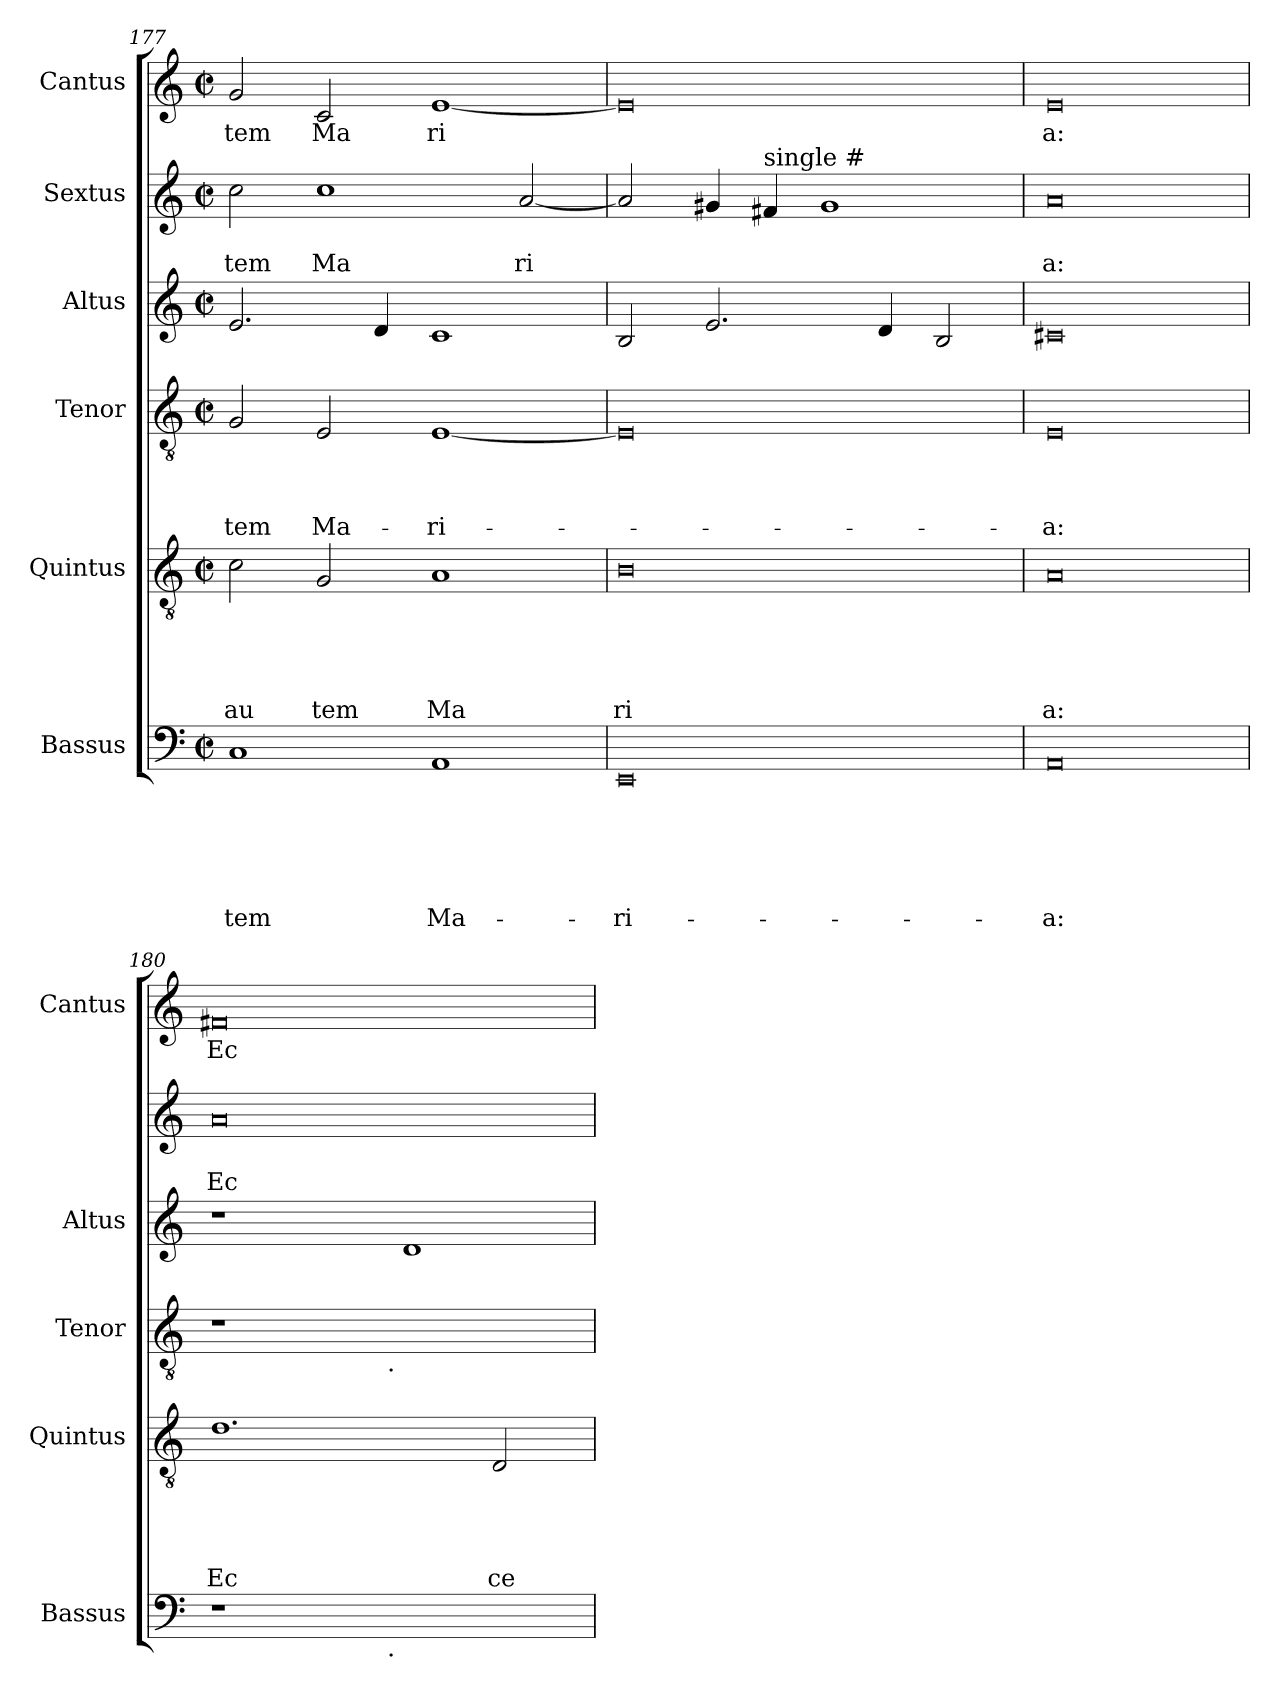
**kern	**text	**text	**text	**text	**text	**text	**kern	**text	**text	**text	**text	**text	**kern	**text	**text	**text	**text	**kern	**kern	**text	**text	**kern	**text
*part6	*part6	*part6	*part6	*part6	*part6	*part6	*part5	*part5	*part5	*part5	*part5	*part5	*part4	*part4	*part4	*part4	*part4	*part3	*part2	*part2	*part2	*part1	*part1
*staff6	*staff6	*staff6	*staff6	*staff6	*staff6	*staff6	*staff5	*staff5	*staff5	*staff5	*staff5	*staff5	*staff4	*staff4	*staff4	*staff4	*staff4	*staff3	*staff2	*staff2	*staff2	*staff1	*staff1
*I"Bassus	*	*	*	*	*	*	*I"Quintus	*	*	*	*	*	*I"Tenor	*	*	*	*	*I"Altus	*I"Sextus	*	*	*I"Cantus	*
*I'Bassus	*	*	*	*	*	*	*I'Quintus	*	*	*	*	*	*I'Tenor	*	*	*	*	*I'Altus	*	*	*	*I'Cantus	*
*clefF4	*	*	*	*	*	*	*clefGv2	*	*	*	*	*	*clefGv2	*	*	*	*	*clefG2	*clefG2	*	*	*clefG2	*
*k[]	*	*	*	*	*	*	*k[]	*	*	*	*	*	*k[]	*	*	*	*	*k[]	*k[]	*	*	*k[]	*
*C:	*	*	*	*	*	*	*C:	*	*	*	*	*	*C:	*	*	*	*	*C:	*C:	*	*	*C:	*
*M2/2	*	*	*	*	*	*	*M2/2	*	*	*	*	*	*M2/2	*	*	*	*	*M2/2	*M2/2	*	*	*M2/2	*
*met(c|)	*	*	*	*	*	*	*met(c|)	*	*	*	*	*	*met(c|)	*	*	*	*	*met(c|)	*met(c|)	*	*	*met(c|)	*
=177	=177	=177	=177	=177	=177	=177	=177	=177	=177	=177	=177	=177	=177	=177	=177	=177	=177	=177	=177	=177	=177	=177	=177
!	!	!	!	!	!	!LO:LY:b	!	!	!	!	!	!LO:LY:b	!	!	!	!	!LO:LY:b	!	!	!	!LO:LY:b	!	!LO:LY:b
1C	.	.	.	.	.	-tem	2c\	.	.	.	.	au	2G/	.	.	.	-tem	2.e/	2cc\	.	tem	2g/	tem
!	!	!	!	!	!	!	!	!	!	!	!	!LO:LY:b	!	!	!	!	!LO:LY:b	!	!	!	!LO:LY:b	!	!LO:LY:b
.	.	.	.	.	.	.	2G/	.	.	.	.	tem	2E/	.	.	.	Ma-	.	1cc	.	Ma	2c/	Ma
.	.	.	.	.	.	.	.	.	.	.	.	.	.	.	.	.	.	4d/	.	.	.	.	.
!	!	!	!	!	!	!LO:LY:b	!	!	!	!	!	!LO:LY:b	!	!	!	!	!LO:LY:b	!	!	!	!	!	!LO:LY:b
1AA	.	.	.	.	.	Ma-	1A	.	.	.	.	Ma	[<1E	.	.	.	-ri-	1c	.	.	.	[<1e	ri
!	!	!	!	!	!	!	!	!	!	!	!	!	!	!	!	!	!	!	!	!	!LO:LY:b	!	!
.	.	.	.	.	.	.	.	.	.	.	.	.	.	.	.	.	.	.	[<2a/	.	ri	.	.
=178	=178	=178	=178	=178	=178	=178	=178	=178	=178	=178	=178	=178	=178	=178	=178	=178	=178	=178	=178	=178	=178	=178	=178
!	!	!	!	!	!	!LO:LY:b	!	!	!	!	!	!LO:LY:b	!	!	!	!	!	!	!	!	!	!	!
0EE	.	.	.	.	.	-ri-	0B	.	.	.	.	ri	0E]	.	.	.	.	2B/	2a/]	.	.	0e]	.
.	.	.	.	.	.	.	.	.	.	.	.	.	.	.	.	.	.	2.e/	4g#X/	.	.	.	.
!	!	!	!	!	!	!	!	!	!	!	!	!	!	!	!	!	!	!	!LO:TX:a:t=single #	!	!	!	!
.	.	.	.	.	.	.	.	.	.	.	.	.	.	.	.	.	.	.	4f#/	.	.	.	.
.	.	.	.	.	.	.	.	.	.	.	.	.	.	.	.	.	.	.	1g#	.	.	.	.
.	.	.	.	.	.	.	.	.	.	.	.	.	.	.	.	.	.	4d/	.	.	.	.	.
.	.	.	.	.	.	.	.	.	.	.	.	.	.	.	.	.	.	2B/	.	.	.	.	.
=179	=179	=179	=179	=179	=179	=179	=179	=179	=179	=179	=179	=179	=179	=179	=179	=179	=179	=179	=179	=179	=179	=179	=179
!	!	!	!	!	!	!LO:LY:b	!	!	!	!	!	!LO:LY:b	!	!	!	!	!LO:LY:b	!	!	!	!LO:LY:b	!	!LO:LY:b
0AA	.	.	.	.	.	-a:	0A	.	.	.	.	a:	0E	.	.	.	-a:	0c#X	0a	.	a:	0e	a:
!!LO:LB:g=z
=180	=180	=180	=180	=180	=180	=180	=180	=180	=180	=180	=180	=180	=180	=180	=180	=180	=180	=180	=180	=180	=180	=180	=180
!	!	!	!	!	!	!	!	!	!	!	!	!LO:LY:b	!	!	!	!	!	!	!	!	!LO:LY:b	!	!LO:LY:b
*^	*	*	*	*	*	*	*	*	*	*	*	*	*^	*	*	*	*	*	*	*	*	*	*
1r	2ryy	.	.	.	.	.	.	1.d	.	.	.	.	Ec	1r	2ryy	.	.	.	.	1r	0a	.	Ec	0f#X	Ec
.	4...ryy	.	.	.	.	.	.	.	.	.	.	.	.	.	4...ryy	.	.	.	.	.	.	.	.	.	.
!	!	!	!	!	!	!	!	!	!	!	!	!	!	!	!LO:TX:b:t=.	!	!	!	!	!	!	!	!	!	!
!	!LO:TX:b:t=.	!	!	!	!	!	!	!	!	!	!	!	!	!	!	!	!	!	!	!	!	!	!	!	!
.	1ryy	.	.	.	.	.	.	.	.	.	.	.	.	.	1ryy	.	.	.	.	.	.	.	.	.	.
1ryy	.	.	.	.	.	.	.	.	.	.	.	.	.	1ryy	.	.	.	.	.	1d	.	.	.	.	.
!	!	!	!	!	!	!	!	!	!	!	!	!	!LO:LY:b	!	!	!	!	!	!	!	!	!	!	!	!
.	.	.	.	.	.	.	.	2D/	.	.	.	.	ce	.	.	.	.	.	.	.	.	.	.	.	.
.	32ryy	.	.	.	.	.	.	.	.	.	.	.	.	.	32ryy	.	.	.	.	.	.	.	.	.	.
*v	*v	*	*	*	*	*	*	*	*	*	*	*	*	*v	*v	*	*	*	*	*	*	*	*	*	*
=	=	=	=	=	=	=	=	=	=	=	=	=	=	=	=	=	=	=	=	=	=	=	=
*-	*-	*-	*-	*-	*-	*-	*-	*-	*-	*-	*-	*-	*-	*-	*-	*-	*-	*-	*-	*-	*-	*-	*-
